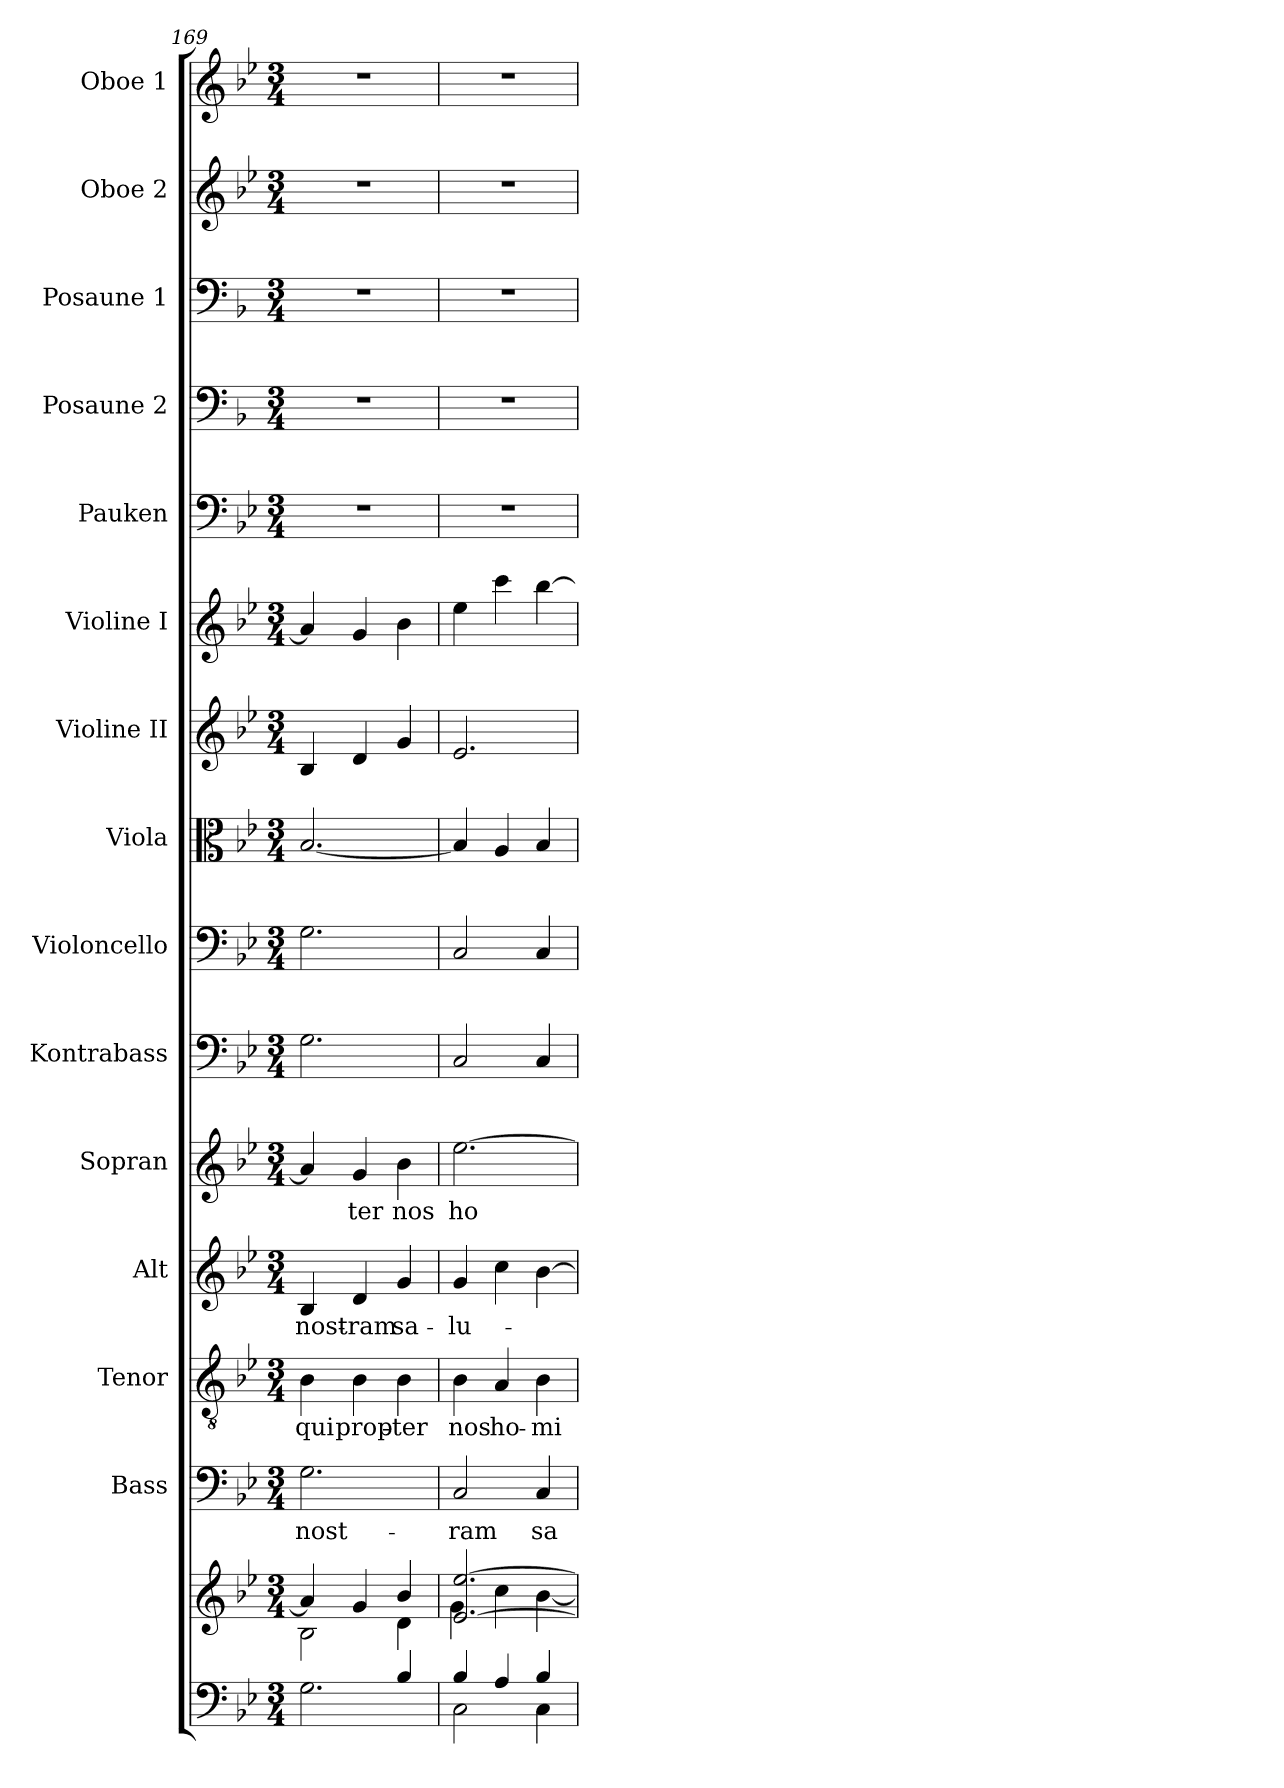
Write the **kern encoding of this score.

**kern	**kern	**kern	**text	**kern	**text	**kern	**text	**kern	**text	**kern	**kern	**kern	**kern	**kern	**kern	**kern	**kern	**kern	**kern
*part15	*part15	*part14	*part14	*part13	*part13	*part12	*part12	*part11	*part11	*part10	*part9	*part8	*part7	*part6	*part5	*part4	*part3	*part2	*part1
*staff16	*staff15	*staff14	*staff14	*staff13	*staff13	*staff12	*staff12	*staff11	*staff11	*staff10	*staff9	*staff8	*staff7	*staff6	*staff5	*staff4	*staff3	*staff2	*staff1
*	*	*I"Bass	*	*I"Tenor	*	*I"Alt	*	*I"Sopran	*	*I"Kontrabass	*I"Violoncello	*I"Viola	*I"Violine II	*I"Violine I	*I"Pauken	*I"Posaune 2	*I"Posaune 1	*I"Oboe 2	*I"Oboe 1
*	*	*I'B.	*	*I'T.	*	*I'A.	*	*I'S.	*	*I'Kb.	*I'Vc.	*I'Vla.	*I'Vl. II	*I'Vl. I	*I'Pk.	*I'Pos. 2	*I'Pos. 1	*I'Ob. 2	*I'Ob. 1
*clefF4	*clefG2	*clefF4	*	*clefGv2	*	*clefG2	*	*clefG2	*	*clefF4	*clefF4	*clefC3	*clefG2	*clefG2	*clefF4	*clefF4	*clefF4	*clefG2	*clefG2
*	*	*	*	*	*	*	*	*	*	*ITrd7c12	*	*	*	*	*	*ITrd4c7	*ITrd4c7	*	*
*k[b-e-]	*k[b-e-]	*k[b-e-]	*	*k[b-e-]	*	*k[b-e-]	*	*k[b-e-]	*	*k[b-e-]	*k[b-e-]	*k[b-e-]	*k[b-e-]	*k[b-e-]	*k[b-e-]	*k[b-e-]	*k[b-e-]	*k[b-e-]	*k[b-e-]
*B-:	*B-:	*B-:	*	*B-:	*	*B-:	*	*B-:	*	*B-:	*B-:	*B-:	*B-:	*B-:	*B-:	*B-:	*B-:	*B-:	*B-:
*M3/4	*M3/4	*M3/4	*	*M3/4	*	*M3/4	*	*M3/4	*	*M3/4	*M3/4	*M3/4	*M3/4	*M3/4	*M3/4	*M3/4	*M3/4	*M3/4	*M3/4
=169	=169	=169	=169	=169	=169	=169	=169	=169	=169	=169	=169	=169	=169	=169	=169	=169	=169	=169	=169
*^	*^	*	*	*	*	*	*	*	*	*	*	*	*	*	*	*	*	*	*
!	!	!	!	!	!LO:LY:b	!	!LO:LY:b	!	!LO:LY:b	!	!	!	!	!	!	!	!	!	!	!	!
2ryy	2.G\	4a/]	2B-\	2.G\	nost-	4B-\	qui	4B-/	nost-	4a/]	.	2.GG\	2.G\	[2.B-/	4B-/	4a/]	2.r	2.r	2.r	2.r	2.r
!	!	!	!	!	!	!	!LO:LY:b	!	!LO:LY:b	!	!LO:LY:b	!	!	!	!	!	!	!	!	!	!
.	.	4g/	.	.	.	4B-\	prop-	4d/	-ram	4g/	-ter	.	.	.	4d/	4g/	.	.	.	.	.
!	!	!	!	!	!	!	!LO:LY:b	!	!LO:LY:b	!	!LO:LY:b	!	!	!	!	!	!	!	!	!	!
4B-/	.	4b-/	4d\	.	.	4B-\	-ter	4g/	sa-	4b-\	nos	.	.	.	4g/	4b-\	.	.	.	.	.
=170	=170	=170	=170	=170	=170	=170	=170	=170	=170	=170	=170	=170	=170	=170	=170	=170	=170	=170	=170	=170	=170
!	!	!	!	!	!LO:LY:b	!	!LO:LY:b	!	!LO:LY:b	!	!LO:LY:b	!	!	!	!	!	!	!	!	!	!
4B-/	2C\	[<2.e-/ [>2.ee-/	4g\	2C/	-ram	4B-\	nos	4g/	-lu-	[2.ee-\	ho-	2CC/	2C/	4B-/]	2.e-/	4ee-\	2.r	2.r	2.r	2.r	2.r
!	!	!	!	!	!	!	!LO:LY:b	!	!	!	!	!	!	!	!	!	!	!	!	!	!
4A/	.	.	4cc\	.	.	4A/	ho-	4cc\	.	.	.	.	.	4A/	.	4ccc\	.	.	.	.	.
!	!	!	!	!	!LO:LY:b	!	!LO:LY:b	!	!	!	!	!	!	!	!	!	!	!	!	!	!
4B-/	4C\	.	[<4b-\	4C/	sa-	4B-\	-mi-	[4b-\	.	.	.	4CC/	4C/	4B-/	.	[4bb-\	.	.	.	.	.
*v	*v	*	*	*	*	*	*	*	*	*	*	*	*	*	*	*	*	*	*	*	*
*	*v	*v	*	*	*	*	*	*	*	*	*	*	*	*	*	*	*	*	*	*
=	=	=	=	=	=	=	=	=	=	=	=	=	=	=	=	=	=	=	=
*-	*-	*-	*-	*-	*-	*-	*-	*-	*-	*-	*-	*-	*-	*-	*-	*-	*-	*-	*-
